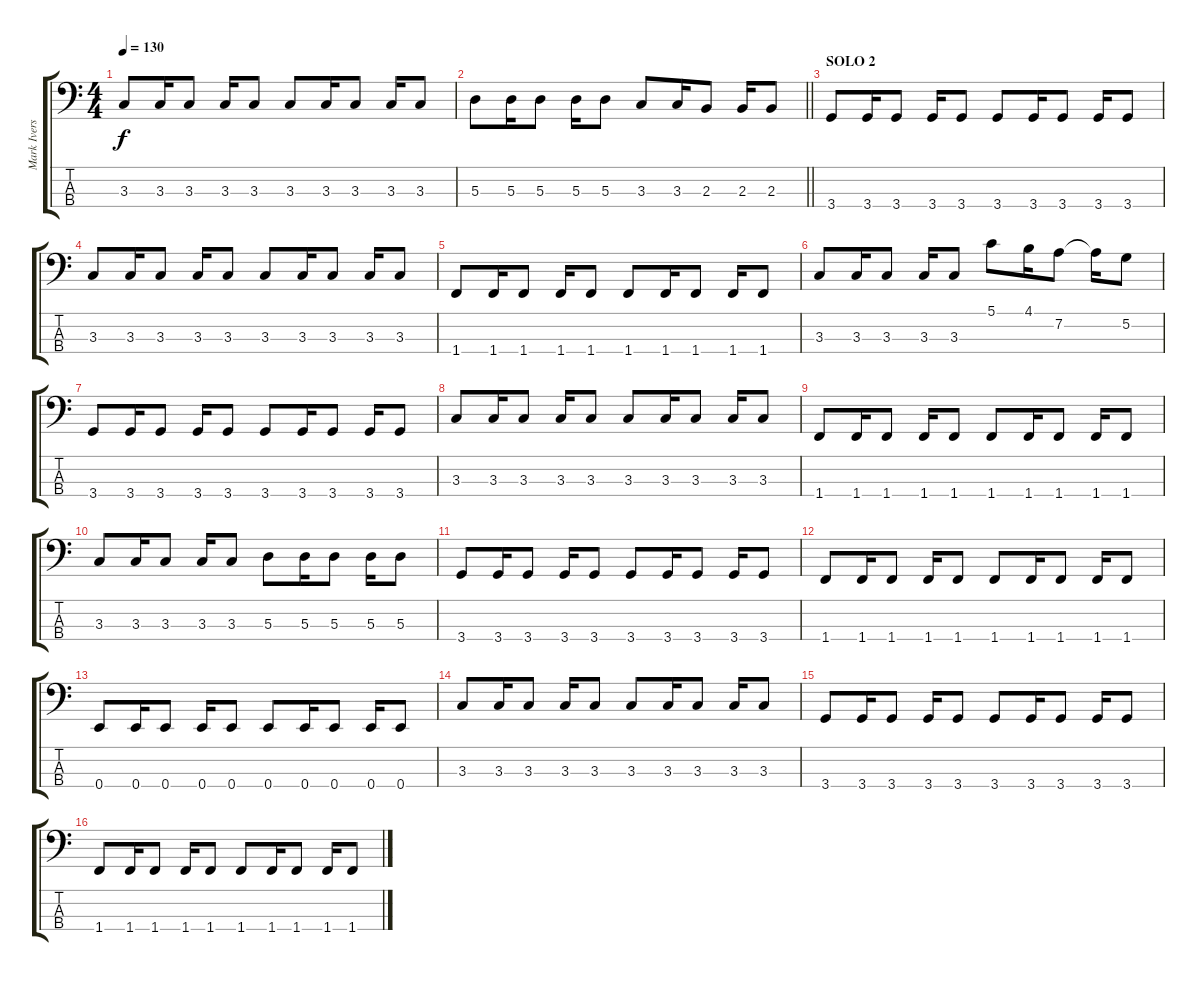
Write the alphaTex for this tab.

\track ("Mark Iversen" "Mark Ivers") {instrument electricbassfinger}
\staff {score tabs}
\tuning (G2 D2 A1 E1) {hide}
\ts (4 4)
\tempo 130
\clef f4
\ks c
3.3.8{dy f} 3.3.16 3.3.8 3.3.16 3.3.8 3.3.8 3.3.16 3.3.8 3.3.16 3.3.8 |
\barLineRight lightlight
5.3.8 5.3.16 5.3.8 5.3.16 5.3.8 3.3.8 3.3.16 2.3.8 2.3.16 2.3.8 |
\section ("" "SOLO 2")
3.4.8 3.4.16 3.4.8 3.4.16 3.4.8 3.4.8 3.4.16 3.4.8 3.4.16 3.4.8 |
3.3.8 3.3.16 3.3.8 3.3.16 3.3.8 3.3.8 3.3.16 3.3.8 3.3.16 3.3.8 |
1.4.8 1.4.16 1.4.8 1.4.16 1.4.8 1.4.8 1.4.16 1.4.8 1.4.16 1.4.8 |
3.3.8 3.3.16 3.3.8 3.3.16 3.3.8 5.1.8 4.1.16 7.2.8 7.2{t}.16 5.2.8 |
3.4.8 3.4.16 3.4.8 3.4.16 3.4.8 3.4.8 3.4.16 3.4.8 3.4.16 3.4.8 |
3.3.8 3.3.16 3.3.8 3.3.16 3.3.8 3.3.8 3.3.16 3.3.8 3.3.16 3.3.8 |
1.4.8 1.4.16 1.4.8 1.4.16 1.4.8 1.4.8 1.4.16 1.4.8 1.4.16 1.4.8 |
3.3.8 3.3.16 3.3.8 3.3.16 3.3.8 5.3.8 5.3.16 5.3.8 5.3.16 5.3.8 |
3.4.8 3.4.16 3.4.8 3.4.16 3.4.8 3.4.8 3.4.16 3.4.8 3.4.16 3.4.8 |
1.4.8 1.4.16 1.4.8 1.4.16 1.4.8 1.4.8 1.4.16 1.4.8 1.4.16 1.4.8 |
0.4.8 0.4.16 0.4.8 0.4.16 0.4.8 0.4.8 0.4.16 0.4.8 0.4.16 0.4.8 |
3.3.8 3.3.16 3.3.8 3.3.16 3.3.8 3.3.8 3.3.16 3.3.8 3.3.16 3.3.8 |
3.4.8 3.4.16 3.4.8 3.4.16 3.4.8 3.4.8 3.4.16 3.4.8 3.4.16 3.4.8 |
1.4.8 1.4.16 1.4.8 1.4.16 1.4.8 1.4.8 1.4.16 1.4.8 1.4.16 1.4.8
